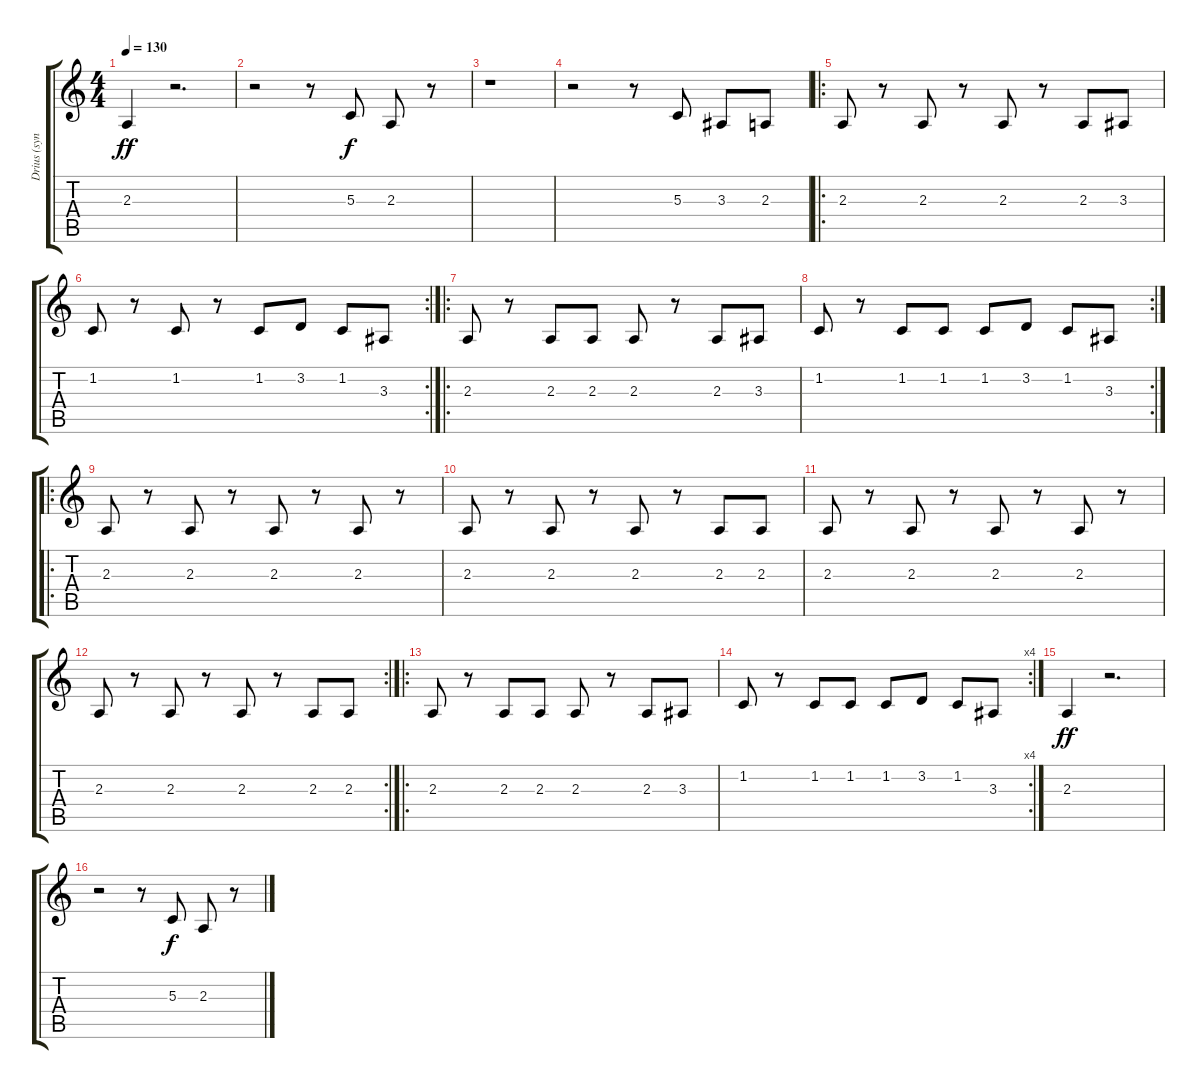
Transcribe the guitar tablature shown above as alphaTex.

\track ("Drius (synthé)" "Drius (syn") {instrument tenorsax}
\staff {score tabs}
\tuning (E4 B3 G3 D3 A2 E2) {hide}
\ts (4 4)
\tempo 130
\clef g2
\ks c
2.3.4{dy ff} r.2{d} |
r.2 r.8 5.3.8{dy f} 2.3.8 r.8 |
r.1 |
r.2 r.8 5.3.8 3.3.8 2.3.8 |
\ro
2.3.8 r.8 2.3.8 r.8 2.3.8 r.8 2.3.8 3.3.8 |
\rc 2
1.2.8 r.8 1.2.8 r.8 1.2.8 3.2.8 1.2.8 3.3.8 |
\ro
2.3.8 r.8 2.3.8 2.3.8 2.3.8 r.8 2.3.8 3.3.8 |
\rc 2
1.2.8 r.8 1.2.8 1.2.8 1.2.8 3.2.8 1.2.8 3.3.8 |
\ro
2.3.8 r.8 2.3.8 r.8 2.3.8 r.8 2.3.8 r.8 |
2.3.8 r.8 2.3.8 r.8 2.3.8 r.8 2.3.8 2.3.8 |
2.3.8 r.8 2.3.8 r.8 2.3.8 r.8 2.3.8 r.8 |
\rc 2
2.3.8 r.8 2.3.8 r.8 2.3.8 r.8 2.3.8 2.3.8 |
\ro
2.3.8 r.8 2.3.8 2.3.8 2.3.8 r.8 2.3.8 3.3.8 |
\rc 4
1.2.8 r.8 1.2.8 1.2.8 1.2.8 3.2.8 1.2.8 3.3.8 |
2.3.4{dy ff} r.2{d} |
r.2 r.8 5.3.8{dy f} 2.3.8 r.8
